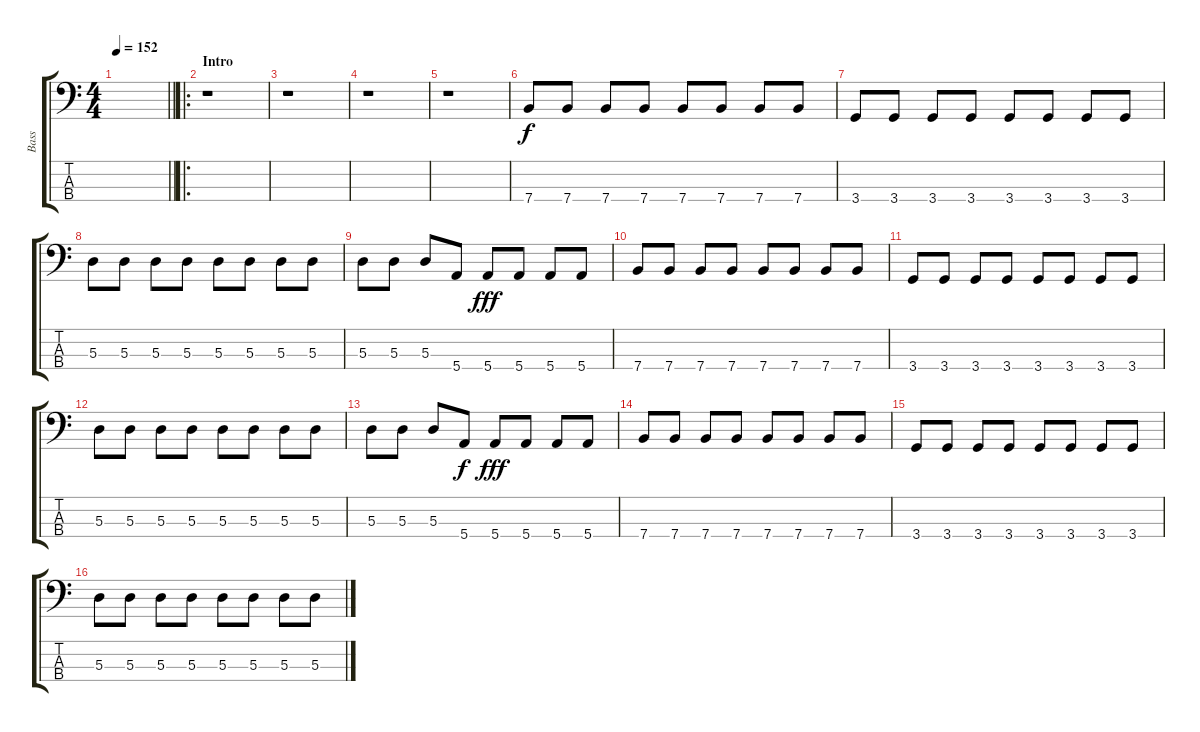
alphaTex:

\track ("Bass" "Bass") {instrument electricbasspick}
\staff {score tabs}
\tuning (G2 D2 A1 E1) {hide}
\ts (4 4)
\tempo 152
\clef f4
\barLineRight lightlight
\ks c
|
\ro
\section ("" "Intro")
r.1 |
r.1 |
r.1 |
r.1 |
7.4.8 7.4.8 7.4.8 7.4.8 7.4.8 7.4.8 7.4.8 7.4.8 |
3.4.8 3.4.8 3.4.8 3.4.8 3.4.8 3.4.8 3.4.8 3.4.8 |
5.3.8 5.3.8 5.3.8 5.3.8 5.3.8 5.3.8 5.3.8 5.3.8 |
5.3.8 5.3.8 5.3.8 5.4.8{dy f} 5.4.8{dy fff} 5.4.8 5.4.8 5.4.8 |
7.4.8 7.4.8 7.4.8 7.4.8 7.4.8 7.4.8 7.4.8 7.4.8 |
3.4.8 3.4.8 3.4.8 3.4.8 3.4.8 3.4.8 3.4.8 3.4.8 |
5.3.8 5.3.8 5.3.8 5.3.8 5.3.8 5.3.8 5.3.8 5.3.8 |
5.3.8 5.3.8 5.3.8 5.4.8{dy f} 5.4.8{dy fff} 5.4.8 5.4.8 5.4.8 |
7.4.8 7.4.8 7.4.8 7.4.8 7.4.8 7.4.8 7.4.8 7.4.8 |
3.4.8 3.4.8 3.4.8 3.4.8 3.4.8 3.4.8 3.4.8 3.4.8 |
5.3.8 5.3.8 5.3.8 5.3.8 5.3.8 5.3.8 5.3.8 5.3.8
